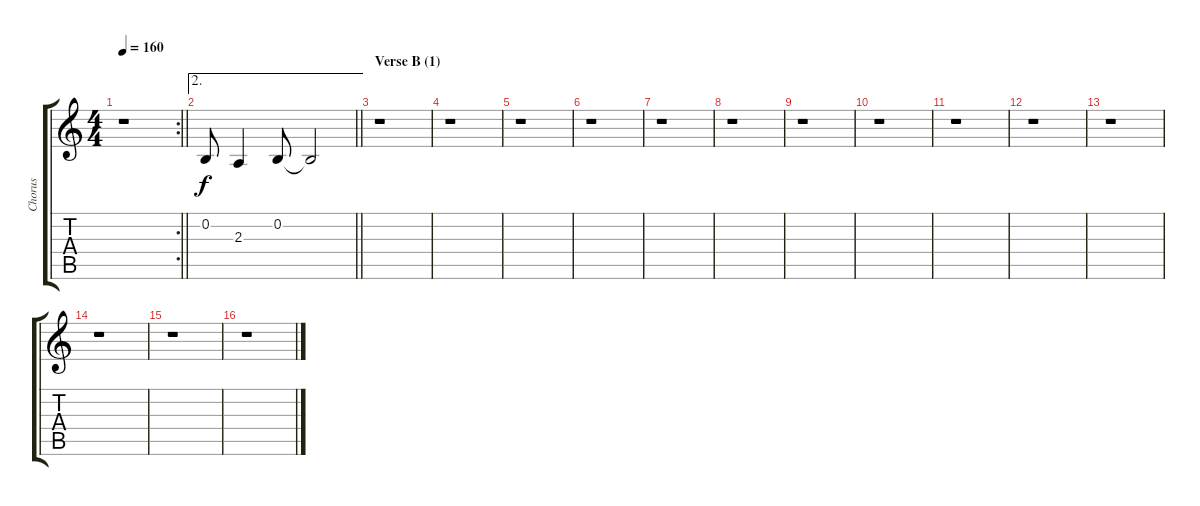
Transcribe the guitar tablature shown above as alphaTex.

\track ("Chorus" "Chorus") {instrument sopranosax}
\staff {score tabs}
\tuning (E4 B3 G3 D3 A2 E2) {hide}
\rc 2
\ts (4 4)
\tempo 160
\clef g2
\barLineRight lightlight
\ks c
r.1{dy f} |
\ae 2
\barLineRight lightlight
0.2.8 2.3.4 0.2.8 0.2{t}.2 |
\section ("" "Verse B (1)")
r.1 |
r.1 |
r.1 |
r.1 |
r.1 |
r.1 |
r.1 |
r.1 |
r.1 |
r.1 |
r.1 |
r.1 |
r.1 |
r.1
